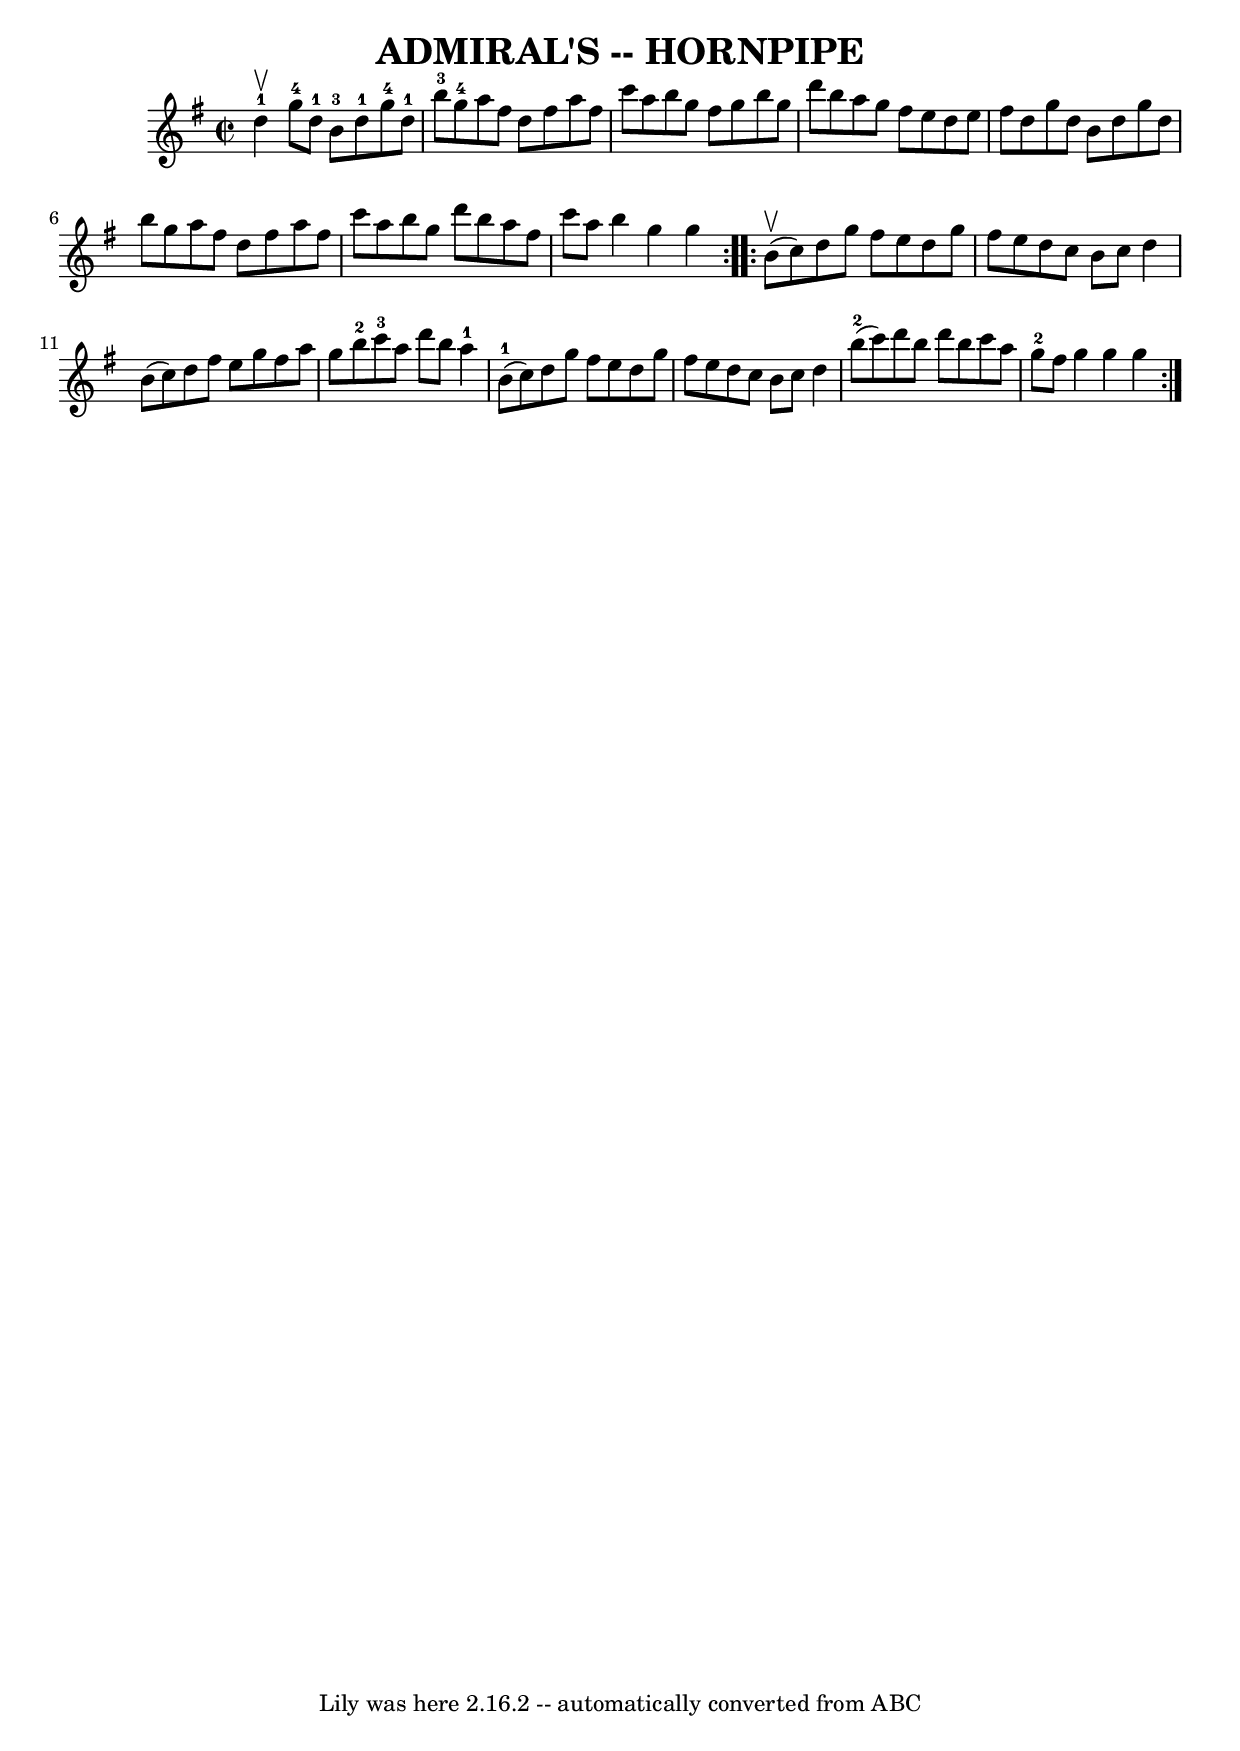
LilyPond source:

\version "2.16.2"
\include "Mammoth.ily"
\header {
  %% book = "Ryan's Mammoth Collection of Fiddle Tunes"
  crossRefNumber = "1"
  footnotes = ""
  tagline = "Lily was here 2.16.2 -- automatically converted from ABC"
  title = "ADMIRAL'S -- HORNPIPE"

}
voicedefault =  {



  \repeat volta 2 {

    \override Staff.TimeSignature #'style = #'C
    \time 2/2 
    \key g \major d''4-1^\upbow       |
    g''8-4   
    d''8-1 b'8-3 d''8-1 g''8-4 d''8-1 b''8-3 g''8 
    -4   |
    a''8 fis''8 d''8 fis''8 a''8 fis''8 c'''8   
    a''8        |
    b''8 g''8 fis''8 g''8 b''8 g''8 d'''8 
    b''8    |
    a''8 g''8 fis''8 e''8 d''8 e''8 fis''8  
    d''8    |
    |
    g''8 d''8 b'8 d''8 g''8 d''8   
    b''8 g''8    |
    a''8 fis''8 d''8 fis''8 a''8 fis''8  
    c'''8 a''8    |
    b''8 g''8 d'''8 b''8 a''8 fis''8   
    c'''8 a''8    |
    b''4 g''4 g''4    
  }     
  \repeat volta 2 {
    
    b'8 (^\upbow c''8)       |
    d''8 g''8 fis''8 e''8    
    d''8 g''8 fis''8 e''8    |
    d''8 c''8 b'8 c''8    
    d''4 b'8 (c''8)   |
    d''8 fis''8 e''8 g''8 fis''8  
    a''8 g''8 b''8-2   |
    c'''8-3 a''8 d'''8 b''8   
    a''4-1 b'8-1(c''8)   |
    |
    d''8 g''8    
    fis''8 e''8 d''8 g''8 fis''8 e''8    |
    d''8 c''8    
    b'8 c''8 d''4 b''8-2(c'''8)   |
    d'''8 b''8    
    d'''8 b''8 c'''8 a''8 g''8-2 fis''8    |
    g''4 g''4 
    g''4    
  }   

}

\score{
  <<

    \context Staff="default"
    {
      \voicedefault 
      
    }

  >>
  \layout {
    
  }
  \midi {
  }

}
